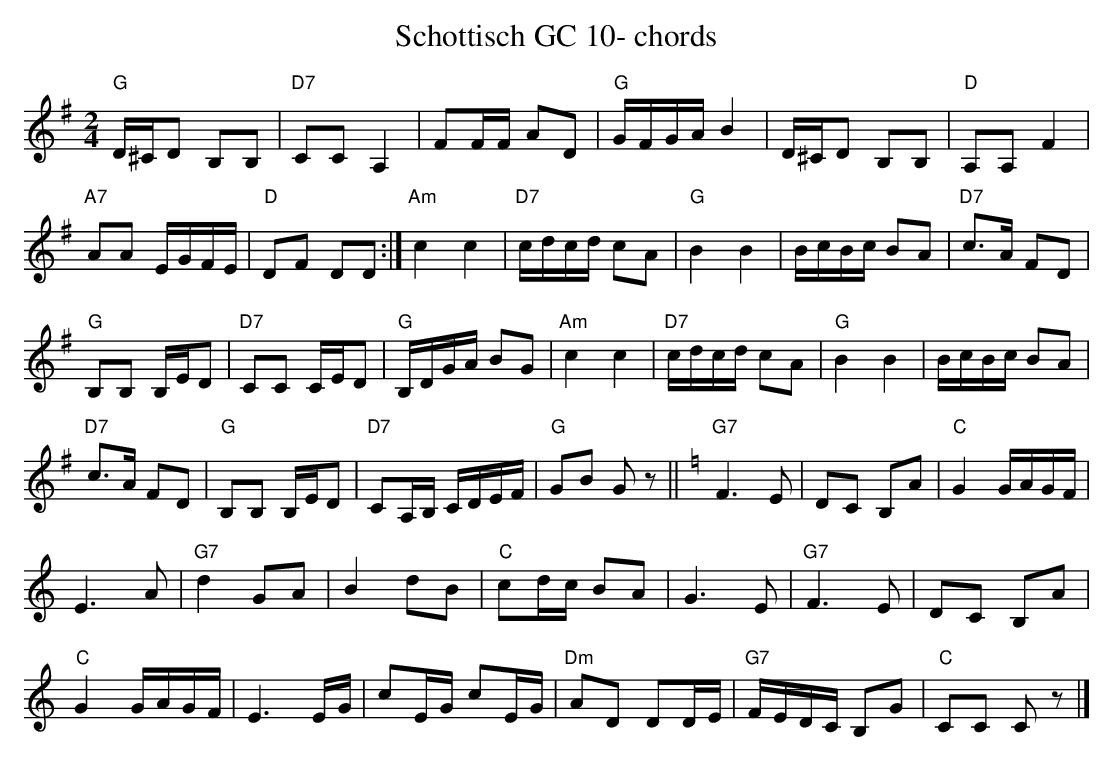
X:1
T:Schottisch GC 10- chords
M:2/4
L:1/16
K:Gmaj%%MIDI gchordon
"G"D^CD2 B,2B,2 | "D7"C2C2A,4 | F2FF A2D2 | "G"GFGAB4 | D^CD2 B,2B,2 | "D"A,2A,2F4 |
"A7"A2A2 EGFE | "D"D2F2 D2D2 :| "Am"c4c4 | "D7"cdcd c2A2 | "G"B4B4 | BcBc B2A2 | "D7"c3A F2D2 |
"G"B,2B,2 B,ED2 | "D7"C2C2 CED2 | "G"B,DGA B2G2 | "Am"c4c4 | "D7"cdcd c2A2 | "G"B4B4 | BcBc B2A2 |
"D7"c3A F2D2 | "G"B,2B,2 B,ED2 | "D7"C2A,B, CDEF | "G"G2B2 G2z2 || [K:Cmaj] "G7"F6E2 | D2C2 B,2A2 | "C"G4 GAGF |
E6A2 | "G7"d4G2A2 | B4 d2B2 | "C"c2dc B2A2 | G6E2 | "G7"F6E2 | D2C2 B,2A2 |
"C"G4 GAGF | E6EG | c2EG c2EG | "Dm"A2D2 D2DE | "G7"FEDC B,2G2 | "C"C2C2 C2z2 |]
